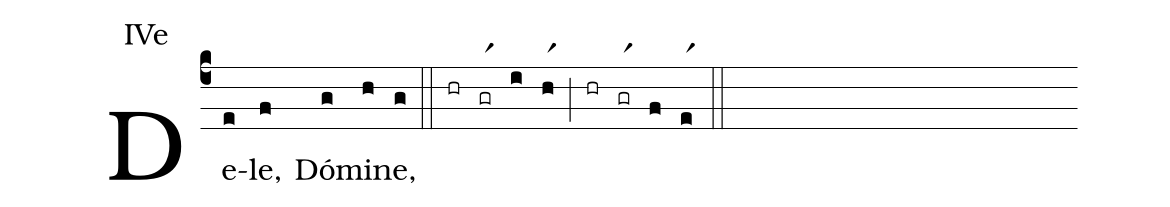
annotation: IVe;
%%
(c4) De(e)le,(f) Dó(g)mi(h)ne,(g) (::) (hr)(grr1)(i)(hr1)(;)(hr)(grr1)(f)(er1)(::)
